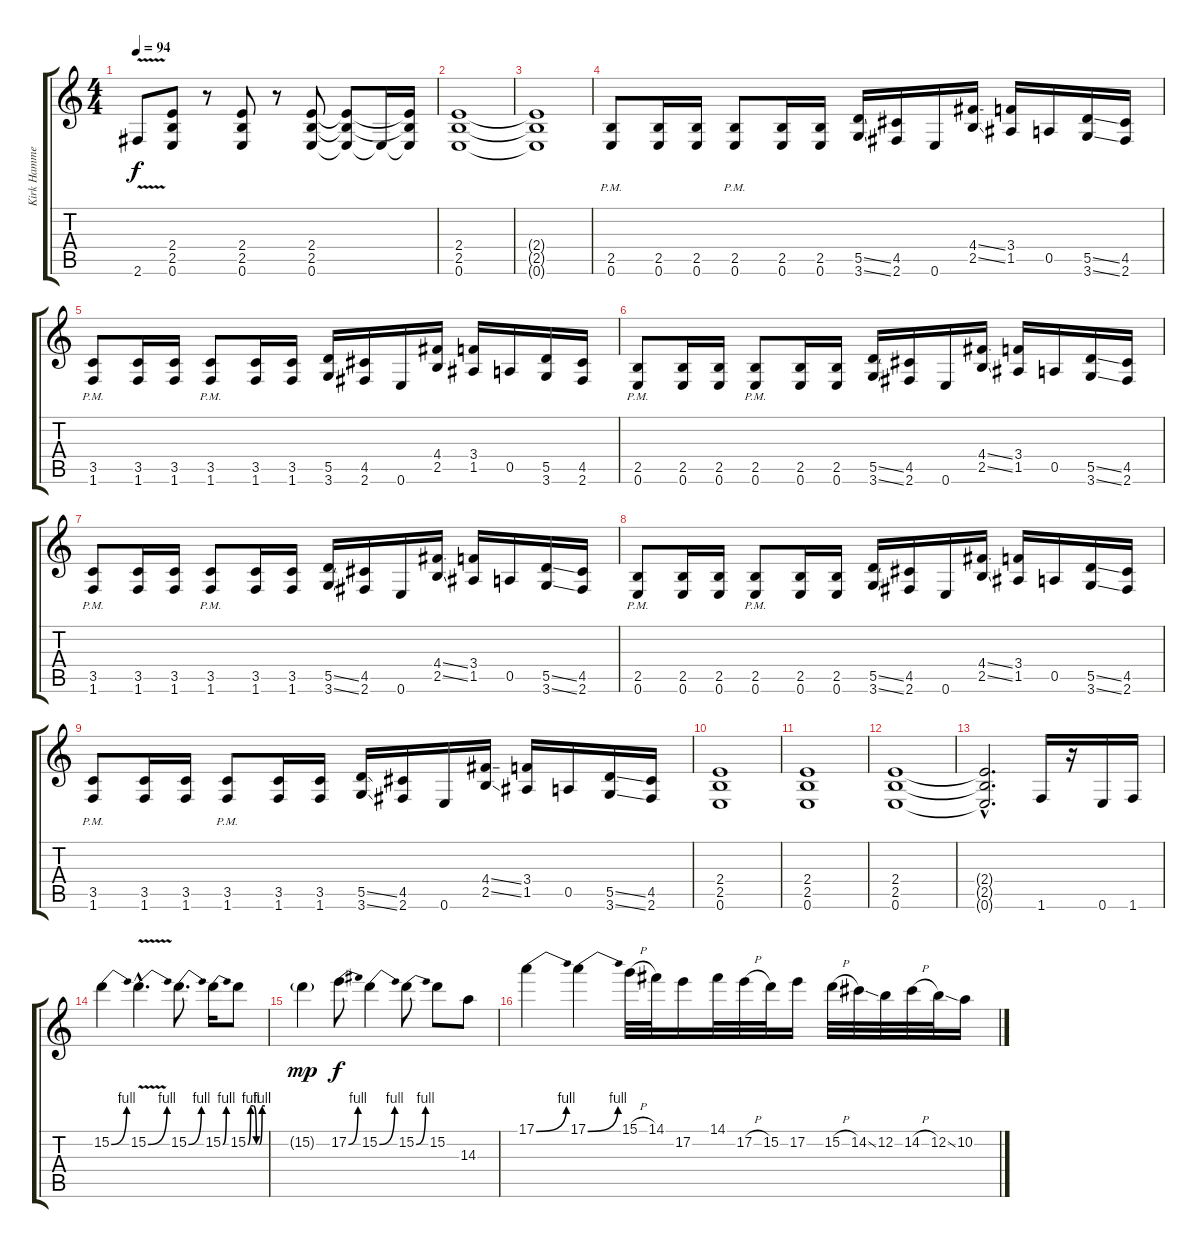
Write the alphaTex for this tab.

\track ("Kirk Hammett" "Kirk Hamme") {instrument distortionguitar}
\staff {score tabs}
\tuning (E4 B3 G3 D3 A2 E2) {hide}
\ts (4 4)
\tempo 94
\clef g2
\ks c
2.6{v}.8{dy f} (2.4 2.5 0.6).8 r.8 (2.4 2.5 0.6).8 r.8 (2.4 2.5 0.6).8 (2.4{t} 2.5{t} 0.6{t}).8 0.6{t}.16 (2.4{t} 2.5{t} 0.6{t}).16 |
(2.4 2.5 0.6).1 |
(2.4{t} 2.5{t} 0.6{t}).1 |
(2.5{pm} 0.6).8 (2.5 0.6).16 (2.5 0.6).16 (2.5{pm} 0.6).8 (2.5 0.6).16 (2.5 0.6).16 (5.5{ss} 3.6{ss}).16 (4.5 2.6).16 0.6.16 (4.4{ss} 2.5{ss}).16 (3.4 1.5).16 0.5.16 (5.5{ss} 3.6{ss}).16 (4.5 2.6).16 |
(3.5{pm} 1.6).8 (3.5 1.6).16 (3.5 1.6).16 (3.5{pm} 1.6).8 (3.5 1.6).16 (3.5 1.6).16 (5.5 3.6).16 (4.5 2.6).16 0.6.16 (4.4 2.5).16 (3.4 1.5).16 0.5.16 (5.5 3.6).16 (4.5 2.6).16 |
(2.5{pm} 0.6).8 (2.5 0.6).16 (2.5 0.6).16 (2.5{pm} 0.6).8 (2.5 0.6).16 (2.5 0.6).16 (5.5{ss} 3.6{ss}).16 (4.5 2.6).16 0.6.16 (4.4{ss} 2.5{ss}).16 (3.4 1.5).16 0.5.16 (5.5{ss} 3.6{ss}).16 (4.5 2.6).16 |
(3.5{pm} 1.6).8 (3.5 1.6).16 (3.5 1.6).16 (3.5{pm} 1.6).8 (3.5 1.6).16 (3.5 1.6).16 (5.5{ss} 3.6{ss}).16 (4.5 2.6).16 0.6.16 (4.4{ss} 2.5{ss}).16 (3.4 1.5).16 0.5.16 (5.5{ss} 3.6{ss}).16 (4.5 2.6).16 |
(2.5{pm} 0.6).8 (2.5 0.6).16 (2.5 0.6).16 (2.5{pm} 0.6).8 (2.5 0.6).16 (2.5 0.6).16 (5.5{ss} 3.6{ss}).16 (4.5 2.6).16 0.6.16 (4.4{ss} 2.5{ss}).16 (3.4 1.5).16 0.5.16 (5.5{ss} 3.6{ss}).16 (4.5 2.6).16 |
(3.5{pm} 1.6).8 (3.5 1.6).16 (3.5 1.6).16 (3.5{pm} 1.6).8 (3.5 1.6).16 (3.5 1.6).16 (5.5{ss} 3.6{ss}).16 (4.5 2.6).16 0.6.16 (4.4{ss} 2.5{ss}).16 (3.4 1.5).16 0.5.16 (5.5{ss} 3.6{ss}).16 (4.5 2.6).16 |
(2.4 2.5 0.6).1 |
(2.4 2.5 0.6).1 |
(2.4 2.5 0.6).1 |
(2.4{hac t} 2.5{hac t} 0.6{hac t}).2{d} 1.6.16 r.16 0.6.16 1.6.16 |
15.2{be (bend 0 0 60 4)}.4 15.2{be (bend 0 0 60 4) v hac}.4{d} 15.2{be (bend 0 0 60 4)}.8{d} 15.2{be (bend 0 0 60 4)}.16 15.2{be (custom 0 0 10 4 20 4 30 0 40 0 50 4 60 4)}.8 |
15.2{g}.4{dy mp} 17.2{be (bend 0 0 60 4)}.8{dy f} 15.2{be (bend 0 0 60 4)}.4 15.2{be (bend 0 0 60 4)}.8 15.2.8 14.3.8 |
17.1{be (bend 0 0 60 4)}.4 17.1{be (bend 0 0 60 4)}.4 15.1{h}.32 14.1.32 17.2.16 14.1.32 17.2{h}.32 15.2.32 17.2.16 15.2{h}.32 14.2{ss}.32 12.2.32 14.2{h}.32 12.2{ss}.32 10.2.16
